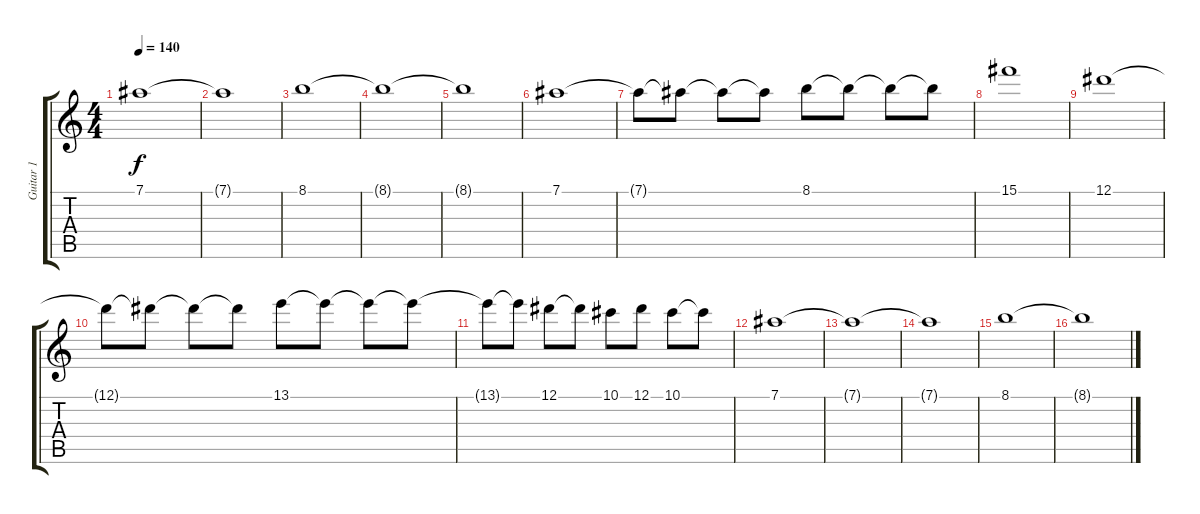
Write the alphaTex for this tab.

\track ("Guitar 1" "Guitar 1") {instrument distortionguitar}
\staff {score tabs}
\tuning (Eb4 Bb3 Gb3 Db3 Ab2 Eb2) {hide}
\ts (4 4)
\tempo 140
\clef g2
\ks c
7.1{t}.1{dy f} |
7.1{t}.1 |
8.1.1 |
8.1{t}.1 |
8.1{t}.1 |
7.1.1 |
7.1{t}.8 7.1{t}.8 7.1{t}.8 7.1{t}.8 8.1.8 8.1{t}.8 8.1{t}.8 8.1{t}.8 |
15.1.1 |
12.1.1 |
12.1{t}.8 12.1{t}.8 12.1{t}.8 12.1{t}.8 13.1.8 13.1{t}.8 13.1{t}.8 13.1{t}.8 |
13.1{t}.8 13.1{t}.8 12.1.8 12.1{t}.8 10.1.8 12.1.8 10.1.8 10.1{t}.8 |
7.1.1 |
7.1{t}.1 |
7.1{t}.1 |
8.1.1 |
8.1{t}.1
